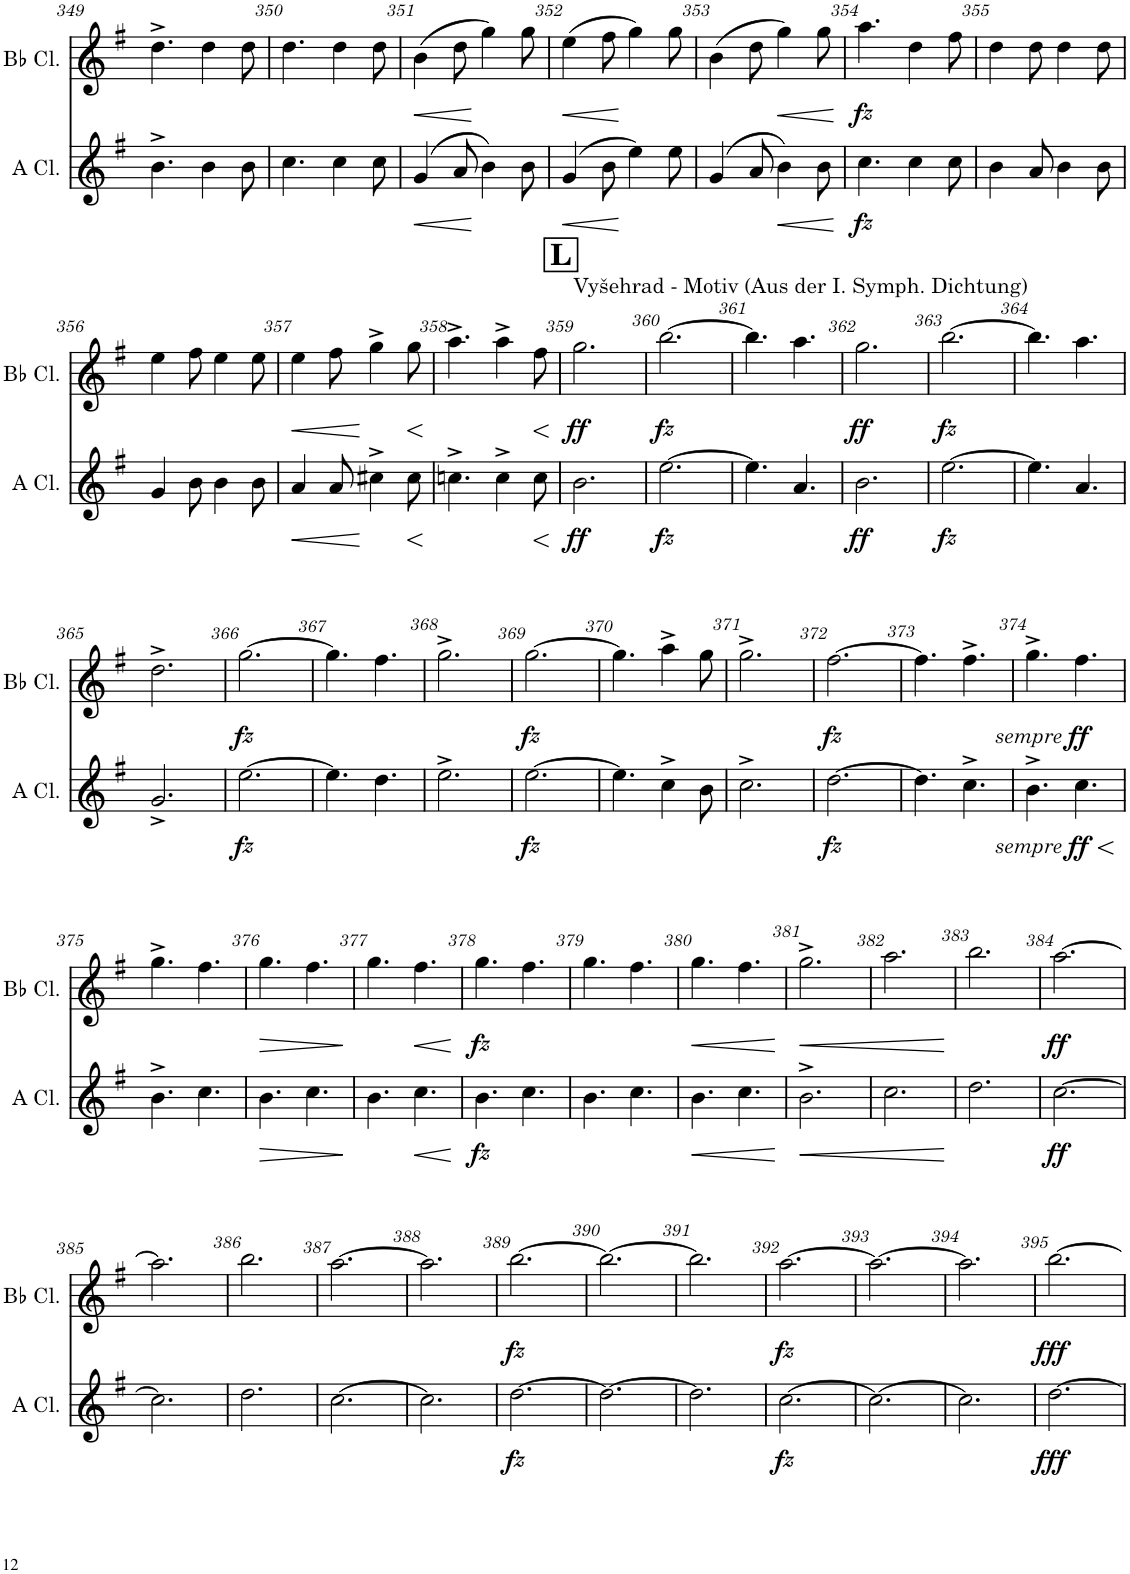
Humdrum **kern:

**kern	**dynam	**kern	**dynam
*part2	*part2	*part1	*part1
*staff2	*staff2	*staff1	*staff1
*I"A Clarinet	*	*I"A Clarinet	*
*I'A Cl.	*	*I'A Cl.	*
!!LO:PB:g=z
*clefG2	*	*clefG2	*
*Trd2c3	*	*Trd1c2	*
*k[f#]	*	*k[f#]	*
*M6/8	*	*M6/8	*
=349	=349	=349	=349
4.b^\	.	4.dd^\	.
4b\	.	4dd\	.
8b\	.	8dd\	.
=350	=350	=350	=350
4.cc\	.	4.dd\	.
4cc\	.	4dd\	.
8cc\	.	8dd\	.
=351	=351	=351	=351
!	!LO:HP:b	!	!LO:HP:b
(4g/	<	(4b\	<
8a/	.	8dd\	.
4b\)	[	4gg\)	[
8b\	.	8gg\	.
=352	=352	=352	=352
!	!LO:HP:b	!	!LO:HP:b
(4g/	<	(4ee\	<
8b\	.	8ff#\	.
4ee\)	[	4gg\)	[
8ee\	.	8gg\	.
=353	=353	=353	=353
(4g/	.	(4b\	.
8a/	.	8dd\	.
!	!LO:HP:b	!	!LO:HP:b
4b\)	<	4gg\)	<
8b\	.	8gg\	.
.	[	.	[
=354	=354	=354	=354
!	!LO:DY:b	!	!LO:DY:b
4.cc\	fz	4.aa\	fz
4cc\	.	4dd\	.
8cc\	.	8ff#\	.
=355	=355	=355	=355
4b\	.	4dd\	.
8a/	.	8dd\	.
4b\	.	4dd\	.
8b\	.	8dd\	.
!!LO:LB:g=z
=356	=356	=356	=356
4g/	.	4ee\	.
8b\	.	8ff#\	.
4b\	.	4ee\	.
8b\	.	8ee\	.
=357	=357	=357	=357
!	!LO:HP:b	!	!LO:HP:b
4a/	<	4ee\	<
8a/	.	8ff#\	.
4cc#X^\	[	4gg^\	[
!	!LO:HP:b	!	!LO:HP:b
8cc#\	<	8gg\	<
.	[	.	[
=358	=358	=358	=358
4.ccn^\	.	4.aa^\	.
4cc^\	.	4aa^\	.
!	!LO:HP:b	!	!LO:HP:b
8cc\	<	8ff#\	<
.	[	.	[
!!LO:REH:place=s1:a:B:cj:fs=14:t=L
=359	=359	=359	=359
!	!	!LO:TX:a:t=Vyšehrad - Motiv (Aus der I. Symph. Dichtung)	!
!	!LO:DY:b	!	!LO:DY:b
2.b\	ff	2.gg\	ff
=360	=360	=360	=360
!	!LO:DY:b	!	!LO:DY:b
[2.ee\	fz	[2.bb\	fz
=361	=361	=361	=361
4.ee\]	.	4.bb\]	.
4.a/	.	4.aa\	.
=362	=362	=362	=362
!	!LO:DY:b	!	!LO:DY:b
2.b\	ff	2.gg\	ff
=363	=363	=363	=363
!	!LO:DY:b	!	!LO:DY:b
[2.ee\	fz	[2.bb\	fz
=364	=364	=364	=364
4.ee\]	.	4.bb\]	.
4.a/	.	4.aa\	.
!!LO:LB:g=z
=365	=365	=365	=365
2.g^/	.	2.dd^\	.
=366	=366	=366	=366
!	!LO:DY:b	!	!LO:DY:b
[2.ee\	fz	[2.gg\	fz
=367	=367	=367	=367
4.ee\]	.	4.gg\]	.
4.dd\	.	4.ff#\	.
=368	=368	=368	=368
2.ee^\	.	2.gg^\	.
=369	=369	=369	=369
!	!LO:DY:b	!	!LO:DY:b
[2.ee\	fz	[2.gg\	fz
=370	=370	=370	=370
4.ee\]	.	4.gg\]	.
4cc^\	.	4aa^\	.
8b\	.	8gg\	.
=371	=371	=371	=371
2.cc^\	.	2.gg^\	.
=372	=372	=372	=372
!	!LO:DY:b	!	!LO:DY:b
[2.dd\	fz	[2.ff#\	fz
=373	=373	=373	=373
4.dd\]	.	4.ff#\]	.
4.cc^\	.	4.ff#^\	.
=374	=374	=374	=374
4.b^\	.	4.gg^\	.
!	!LO:HP:b	!	!
!	!LO:DY:n=1:b	!	!
!	!LO:DY:n=2:b	!	!LO:DY:b
!	!	!	!LO:DY:n=1:b
4.cc\	< other-dynamics ff	4.ff#\	other-dynamics ff
.	[	.	.
!!LO:LB:g=z
=375	=375	=375	=375
4.b^\	.	4.gg^\	.
4.cc\	.	4.ff#\	.
=376	=376	=376	=376
!	!LO:HP:b	!	!LO:HP:b
4.b\	>	4.gg\	>
4.cc\	.	4.ff#\	.
.	]	.	]
=377	=377	=377	=377
4.b\	.	4.gg\	.
!	!LO:HP:b	!	!LO:HP:b
4.cc\	<	4.ff#\	<
.	[	.	[
=378	=378	=378	=378
!	!LO:DY:b	!	!LO:DY:b
4.b\	fz	4.gg\	fz
4.cc\	.	4.ff#\	.
=379	=379	=379	=379
4.b\	.	4.gg\	.
4.cc\	.	4.ff#\	.
=380	=380	=380	=380
!	!LO:HP:b	!	!LO:HP:b
4.b\	<	4.gg\	<
4.cc\	.	4.ff#\	.
.	[	.	[
=381	=381	=381	=381
!	!LO:HP:b	!	!LO:HP:b
2.b^\	<	2.gg^\	<
=382	=382	=382	=382
2.cc\	.	2.aa\	.
.	[	.	[
=383	=383	=383	=383
2.dd\	.	2.bb\	.
=384	=384	=384	=384
!	!LO:DY:b	!	!LO:DY:b
[2.cc\	ff	[2.aa\	ff
!!LO:LB:g=z
=385	=385	=385	=385
2.cc\]	.	2.aa\]	.
=386	=386	=386	=386
2.dd\	.	2.bb\	.
=387	=387	=387	=387
[2.cc\	.	[2.aa\	.
=388	=388	=388	=388
2.cc\]	.	2.aa\]	.
=389	=389	=389	=389
!	!LO:DY:b	!	!LO:DY:b
[2.dd\	fz	[2.bb\	fz
=390	=390	=390	=390
2.dd\_	.	2.bb\_	.
=391	=391	=391	=391
2.dd\]	.	2.bb\]	.
=392	=392	=392	=392
!	!LO:DY:b	!	!LO:DY:b
[2.cc\	fz	[2.aa\	fz
=393	=393	=393	=393
2.cc\_	.	2.aa\_	.
=394	=394	=394	=394
2.cc\]	.	2.aa\]	.
=395	=395	=395	=395
!	!LO:DY:b	!	!LO:DY:b
[2.dd\	fff	[2.bb\	fff
=	=	=	=
*-	*-	*-	*-
